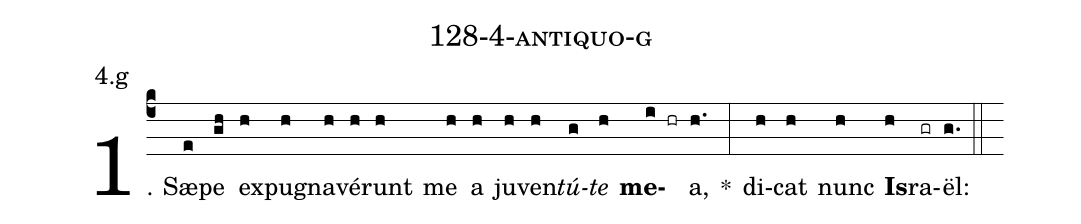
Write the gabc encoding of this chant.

name: 128-4-antiquo-g;
annotation: 4.g;
%%
(c4)1. Sæ(e)pe(gh) ex(h)pu(h)gna(h)vé(h)runt(h) me(h) a(h) ju(h)ven(h)<i>tú</i>(g)<i>te</i>(h) <b>me</b>(i hr)a,(h.) *(:) di(h)cat(h) nunc(h) <b>Is</b>(h)ra(gr)ël:(g.) (::)
